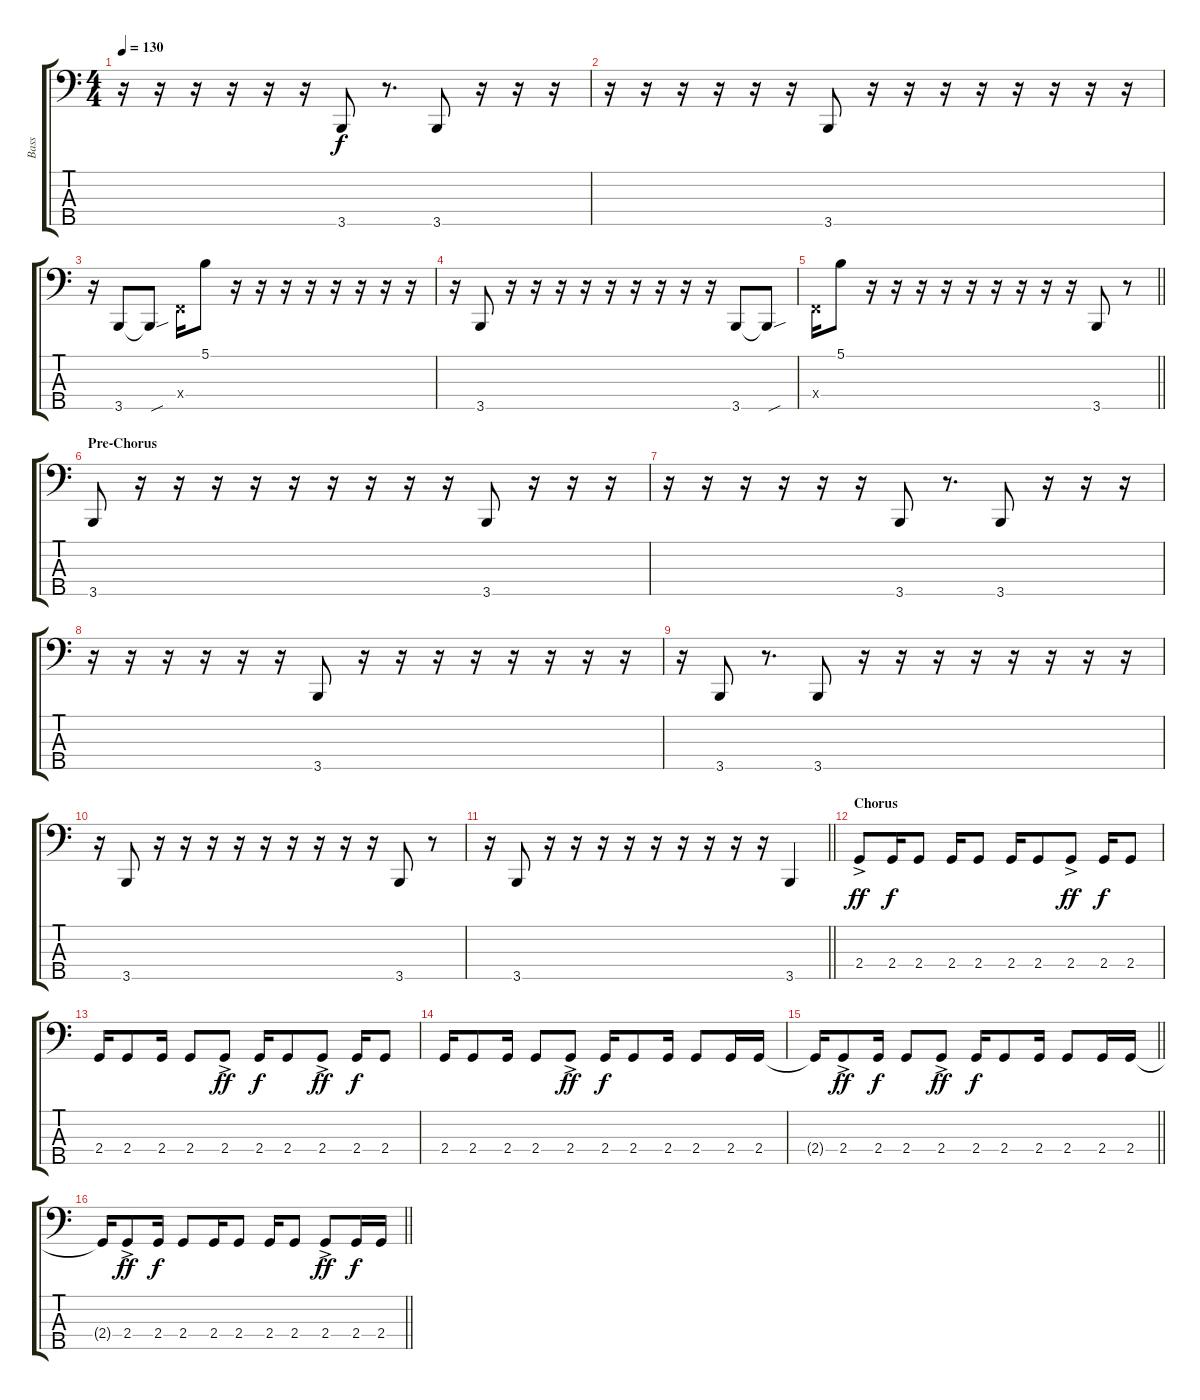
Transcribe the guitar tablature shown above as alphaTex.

\track ("Bass" "Bass") {instrument slapbass1}
\staff {score tabs}
\tuning (Gb2 Eb2 Bb1 F1 Ab0) {hide}
\ts (4 4)
\tempo 130
\clef f4
\ks c
r.16{dy f} r.16 r.16 r.16 r.16 r.16 3.5.8 r.8{d} 3.5.8 r.16 r.16 r.16 |
r.16 r.16 r.16 r.16 r.16 r.16 3.5.8 r.16 r.16 r.16 r.16 r.16 r.16 r.16 r.16 |
r.16 3.5.8 3.5{sou t}.8 0.4{x}.16 5.1.8 r.16 r.16 r.16 r.16 r.16 r.16 r.16 r.16 |
r.16 3.5.8 r.16 r.16 r.16 r.16 r.16 r.16 r.16 r.16 r.16 3.5.8 3.5{sou t}.8 |
\barLineRight lightlight
0.4{x}.16 5.1.8 r.16 r.16 r.16 r.16 r.16 r.16 r.16 r.16 r.16 3.5.8 r.8 |
\section ("" "Pre-Chorus")
3.5.8 r.16 r.16 r.16 r.16 r.16 r.16 r.16 r.16 r.16 3.5.8 r.16 r.16 r.16 |
r.16 r.16 r.16 r.16 r.16 r.16 3.5.8 r.8{d} 3.5.8 r.16 r.16 r.16 |
r.16 r.16 r.16 r.16 r.16 r.16 3.5.8 r.16 r.16 r.16 r.16 r.16 r.16 r.16 r.16 |
r.16 3.5.8 r.8{d} 3.5.8 r.16 r.16 r.16 r.16 r.16 r.16 r.16 r.16 |
r.16 3.5.8 r.16 r.16 r.16 r.16 r.16 r.16 r.16 r.16 r.16 3.5.8 r.8 |
\barLineRight lightlight
r.16 3.5.8 r.16 r.16 r.16 r.16 r.16 r.16 r.16 r.16 r.16 3.5.4 |
\section ("" "Chorus")
2.4{ac}.8{dy ff instrument electricbassfinger} 2.4.16{dy f} 2.4.8 2.4.16 2.4.8 2.4.16 2.4.8 2.4{ac}.8{dy ff} 2.4.16{dy f} 2.4.8 |
2.4.16 2.4.8 2.4.16 2.4.8 2.4{ac}.8{dy ff} 2.4.16{dy f} 2.4.8 2.4{ac}.8{dy ff} 2.4.16{dy f} 2.4.8 |
2.4.16 2.4.8 2.4.16 2.4.8 2.4{ac}.8{dy ff} 2.4.16{dy f} 2.4.8 2.4.16 2.4.8 2.4.16 2.4.16 |
\barLineRight lightlight
2.4{t}.16 2.4{ac}.8{dy ff} 2.4.16{dy f} 2.4.8 2.4{ac}.8{dy ff} 2.4.16{dy f} 2.4.8 2.4.16 2.4.8 2.4.16 2.4.16 |
\barLineRight lightlight
2.4{t}.16 2.4{ac}.8{dy ff} 2.4.16{dy f} 2.4.8 2.4.16 2.4.8 2.4.16 2.4.8 2.4{ac}.8{dy ff} 2.4.16{dy f} 2.4.16
